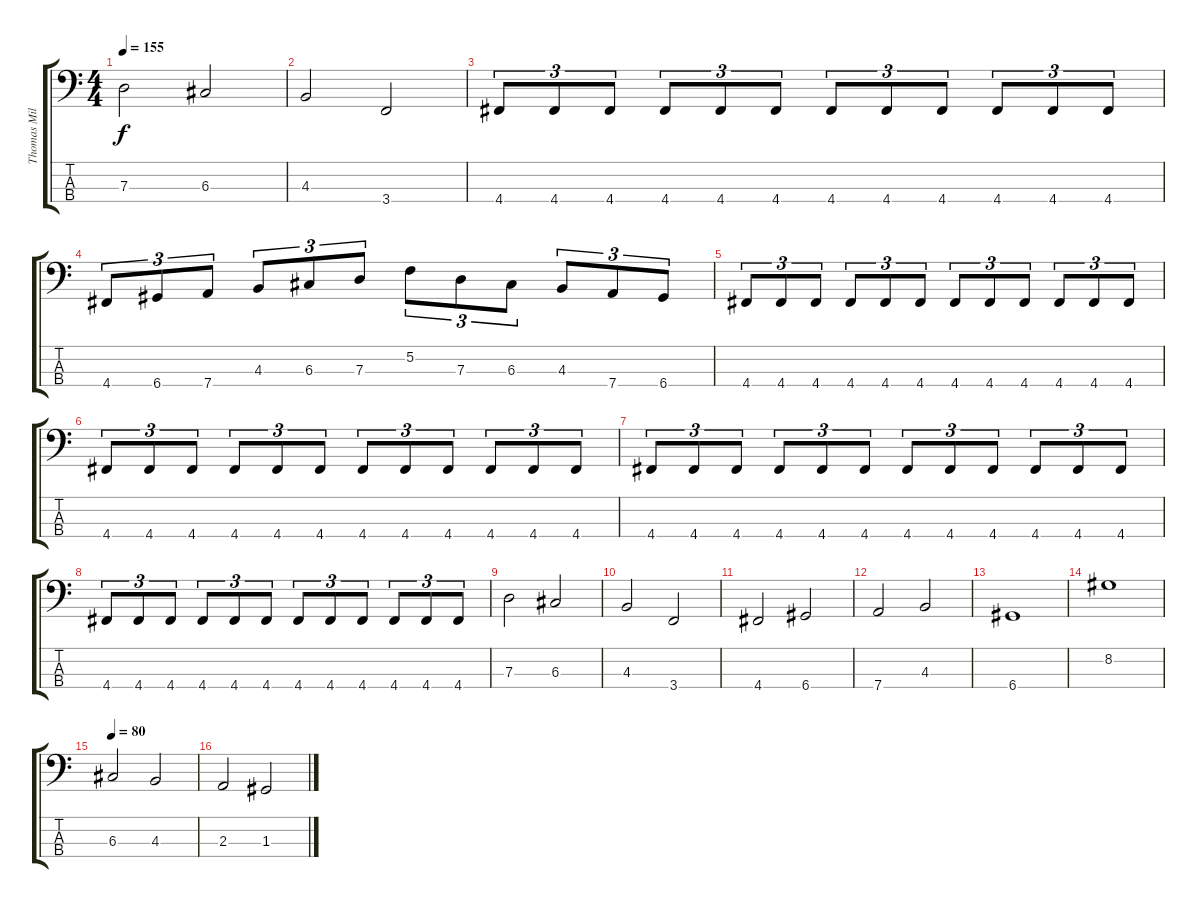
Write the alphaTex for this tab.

\track ("Thomas Miller - BASSE" "Thomas Mil") {instrument electricbasspick}
\staff {score tabs}
\tuning (F2 C2 G1 D1) {hide}
\ts (4 4)
\tempo 155
\clef f4
\ks c
7.3.2{dy f} 6.3.2 |
4.3.2 3.4.2 |
4.4.8{tu (3 2)} 4.4.8{tu (3 2)} 4.4.8{tu (3 2)} 4.4.8{tu (3 2)} 4.4.8{tu (3 2)} 4.4.8{tu (3 2)} 4.4.8{tu (3 2)} 4.4.8{tu (3 2)} 4.4.8{tu (3 2)} 4.4.8{tu (3 2)} 4.4.8{tu (3 2)} 4.4.8{tu (3 2)} |
4.4.8{tu (3 2)} 6.4.8{tu (3 2)} 7.4.8{tu (3 2)} 4.3.8{tu (3 2)} 6.3.8{tu (3 2)} 7.3.8{tu (3 2)} 5.2.8{tu (3 2)} 7.3.8{tu (3 2)} 6.3.8{tu (3 2)} 4.3.8{tu (3 2)} 7.4.8{tu (3 2)} 6.4.8{tu (3 2)} |
4.4.8{tu (3 2)} 4.4.8{tu (3 2)} 4.4.8{tu (3 2)} 4.4.8{tu (3 2)} 4.4.8{tu (3 2)} 4.4.8{tu (3 2)} 4.4.8{tu (3 2)} 4.4.8{tu (3 2)} 4.4.8{tu (3 2)} 4.4.8{tu (3 2)} 4.4.8{tu (3 2)} 4.4.8{tu (3 2)} |
4.4.8{tu (3 2)} 4.4.8{tu (3 2)} 4.4.8{tu (3 2)} 4.4.8{tu (3 2)} 4.4.8{tu (3 2)} 4.4.8{tu (3 2)} 4.4.8{tu (3 2)} 4.4.8{tu (3 2)} 4.4.8{tu (3 2)} 4.4.8{tu (3 2)} 4.4.8{tu (3 2)} 4.4.8{tu (3 2)} |
4.4.8{tu (3 2)} 4.4.8{tu (3 2)} 4.4.8{tu (3 2)} 4.4.8{tu (3 2)} 4.4.8{tu (3 2)} 4.4.8{tu (3 2)} 4.4.8{tu (3 2)} 4.4.8{tu (3 2)} 4.4.8{tu (3 2)} 4.4.8{tu (3 2)} 4.4.8{tu (3 2)} 4.4.8{tu (3 2)} |
4.4.8{tu (3 2)} 4.4.8{tu (3 2)} 4.4.8{tu (3 2)} 4.4.8{tu (3 2)} 4.4.8{tu (3 2)} 4.4.8{tu (3 2)} 4.4.8{tu (3 2)} 4.4.8{tu (3 2)} 4.4.8{tu (3 2)} 4.4.8{tu (3 2)} 4.4.8{tu (3 2)} 4.4.8{tu (3 2)} |
7.3.2 6.3.2 |
4.3.2 3.4.2 |
4.4.2 6.4.2 |
7.4.2 4.3.2 |
6.4.1 |
8.2.1 |
\tempo 80
6.3.2 4.3.2 |
2.3.2 1.3.2
